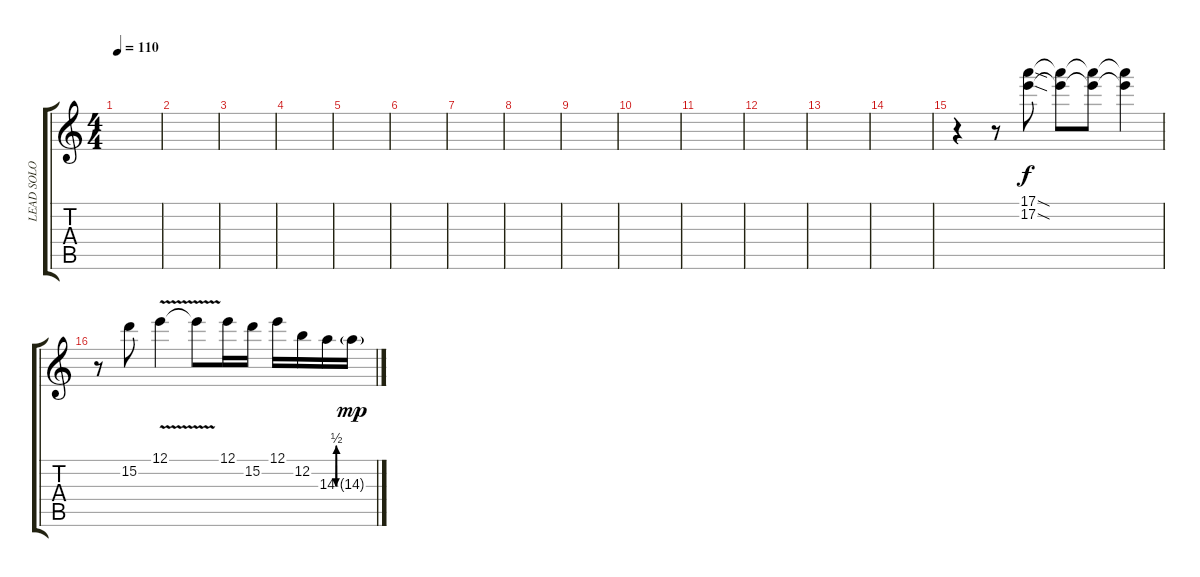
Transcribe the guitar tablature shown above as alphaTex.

\track ("LEAD SOLO" "LEAD SOLO") {instrument overdrivenguitar}
\staff {score tabs}
\tuning (E4 B3 G3 D3 A2 E2) {hide}
\ts (4 4)
\tempo 110
\clef g2
\ks c
|
|
|
|
|
|
|
|
|
|
|
|
|
|
r.4 r.8 (17.1{sod} 17.2{sod}).8 (17.1{t} 17.2{t}).8 (17.1{t} 17.2{t}).8 (17.1{t} 17.2{t}).4 |
r.8 15.2.8 12.1{v}.4 12.1{t}.8 12.1.16 15.2.16 12.1.16 12.2.16 14.3{be (custom 0 0 15 2 30 2 45 0 60 0)}.16 14.3{g}.16{dy mp}
